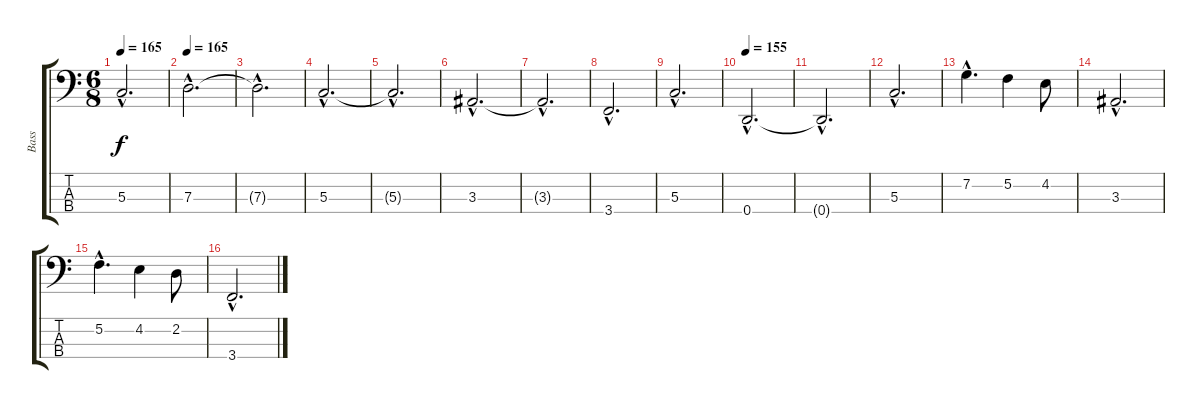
\track ("Bass" "Bass") {instrument electricbasspick}
\staff {score tabs}
\tuning (F2 C2 G1 D1) {hide}
\ts (6 8)
\tempo 165
\clef f4
\ks c
5.3{hac}.2{d dy f} |
\tempo 165
7.3{hac}.2{d} |
7.3{hac t}.2{d} |
5.3{hac}.2{d} |
5.3{hac t}.2{d} |
3.3{hac}.2{d} |
3.3{hac t}.2{d} |
3.4{hac}.2{d} |
5.3{hac}.2{d} |
\tempo 155
0.4{hac}.2{d} |
0.4{hac t}.2{d} |
5.3{hac}.2{d} |
7.2{hac}.4{d} 5.2.4 4.2.8 |
3.3{hac}.2{d} |
5.2{hac}.4{d} 4.2.4 2.2.8 |
3.4{hac}.2{d}
